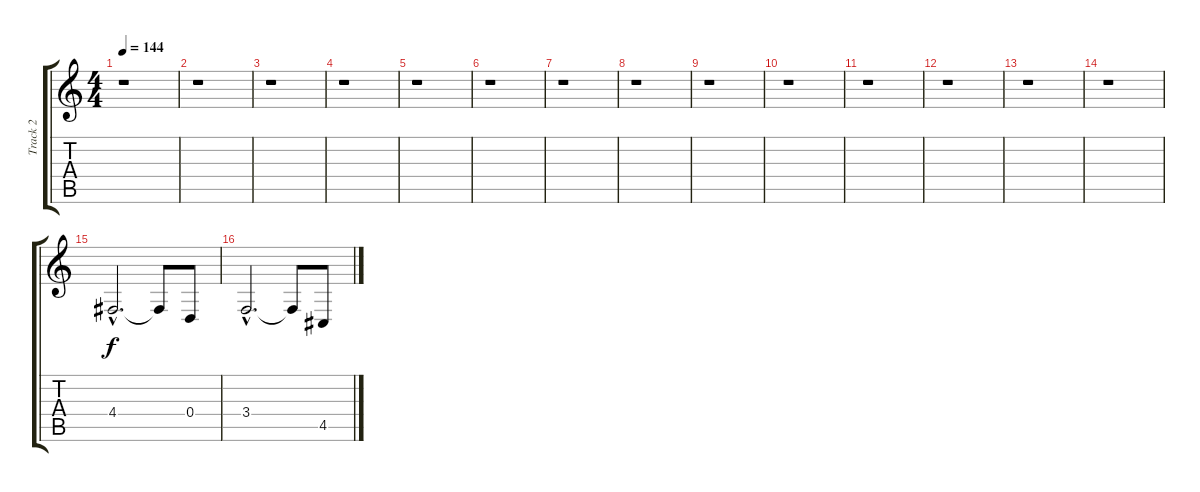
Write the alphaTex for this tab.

\track ("Track 2" "Track 2") {instrument trumpet}
\staff {score tabs}
\tuning (E4 B3 G3 D3 A2 E2) {hide}
\ts (4 4)
\tempo 144
\clef g2
\ks c
r.1{dy f} |
r.1 |
r.1 |
r.1 |
r.1 |
r.1 |
r.1 |
r.1 |
r.1 |
r.1 |
r.1 |
r.1 |
r.1 |
r.1 |
4.4{hac}.2{d} 4.4{t}.8 0.4.8 |
3.4{hac}.2{d} 3.4{t}.8 4.5.8
